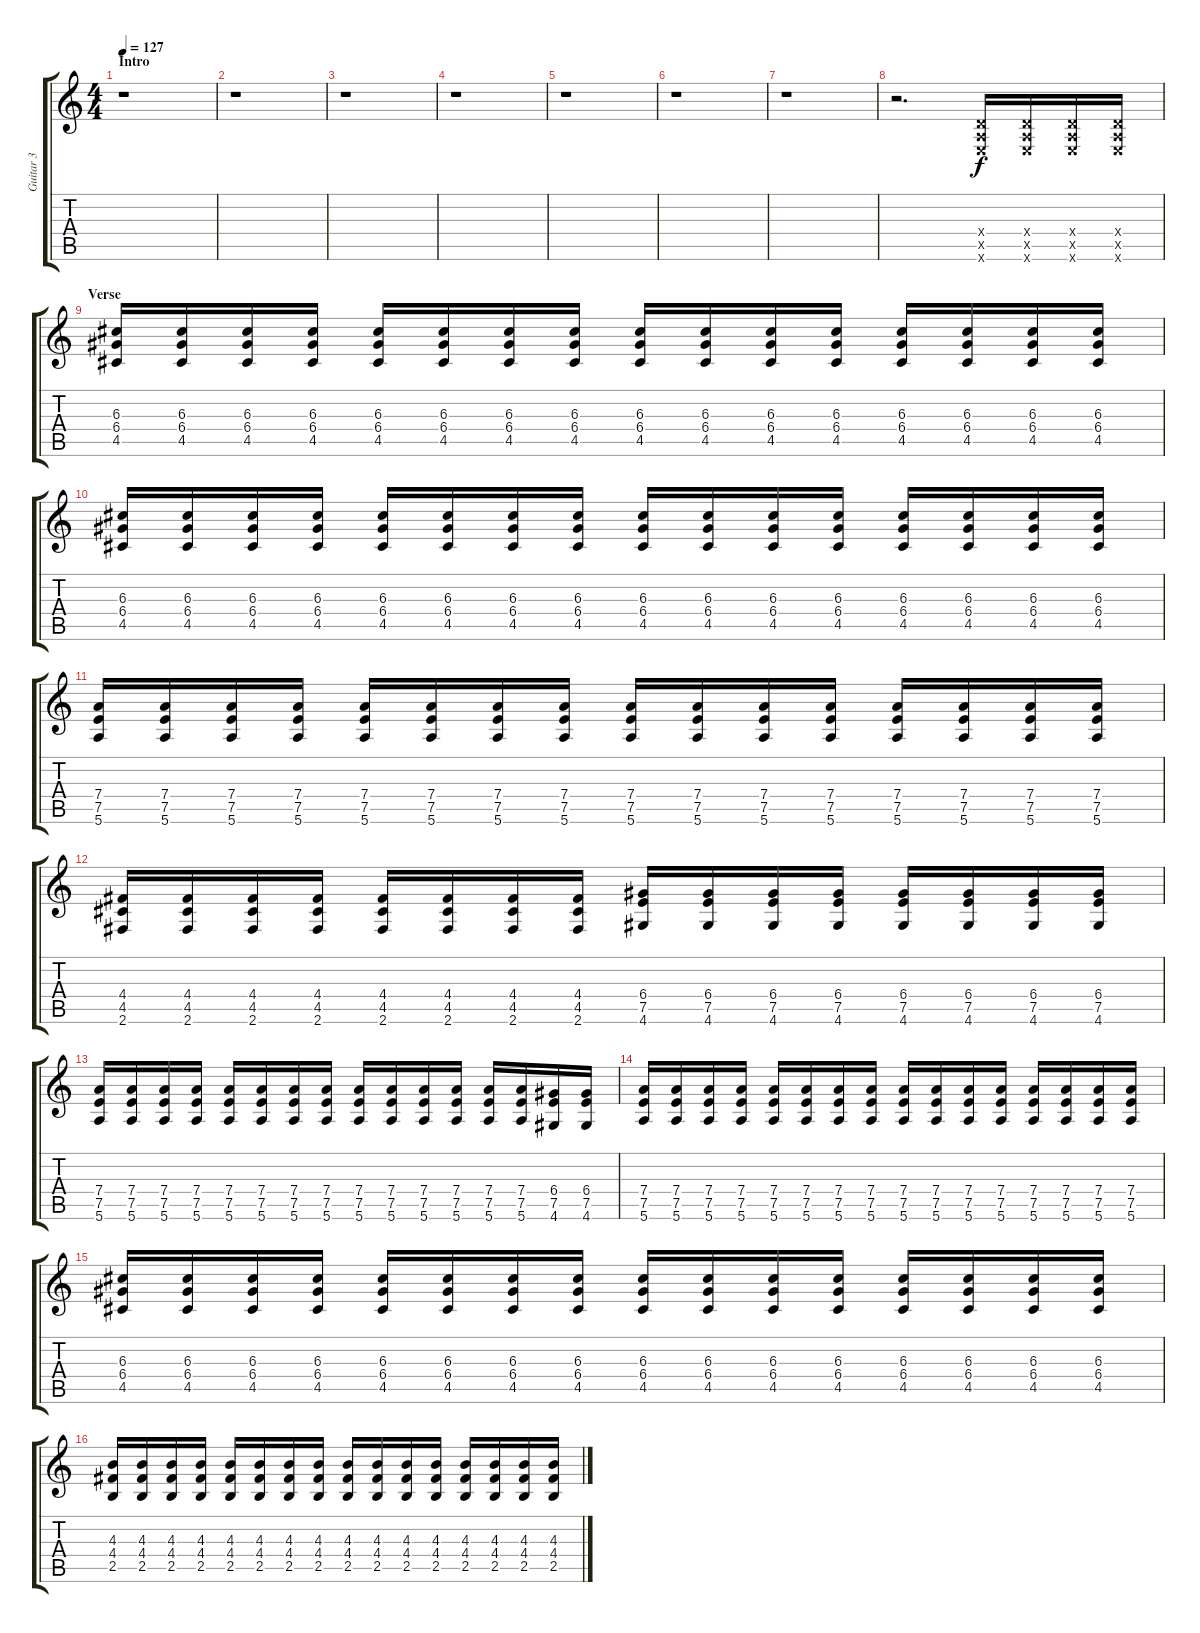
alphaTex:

\track ("Guitar 3" "Guitar 3") {instrument distortionguitar}
\staff {score tabs}
\tuning (E4 B3 G3 D3 A2 E2) {hide}
\ts (4 4)
\section ("" "Intro")
\tempo 127
\clef g2
\ks c
r.1{dy f instrument distortionguitar} |
r.1 |
r.1 |
r.1 |
r.1 |
r.1 |
r.1 |
r.2{d} (0.4{x} 0.5{x} 0.6{x}).16 (0.4{x} 0.5{x} 0.6{x}).16 (0.4{x} 0.5{x} 0.6{x}).16 (0.4{x} 0.5{x} 0.6{x}).16 |
\section ("" "Verse")
(6.3 6.4 4.5).16 (6.3 6.4 4.5).16 (6.3 6.4 4.5).16 (6.3 6.4 4.5).16 (6.3 6.4 4.5).16 (6.3 6.4 4.5).16 (6.3 6.4 4.5).16 (6.3 6.4 4.5).16 (6.3 6.4 4.5).16 (6.3 6.4 4.5).16 (6.3 6.4 4.5).16 (6.3 6.4 4.5).16 (6.3 6.4 4.5).16 (6.3 6.4 4.5).16 (6.3 6.4 4.5).16 (6.3 6.4 4.5).16 |
(6.3 6.4 4.5).16 (6.3 6.4 4.5).16 (6.3 6.4 4.5).16 (6.3 6.4 4.5).16 (6.3 6.4 4.5).16 (6.3 6.4 4.5).16 (6.3 6.4 4.5).16 (6.3 6.4 4.5).16 (6.3 6.4 4.5).16 (6.3 6.4 4.5).16 (6.3 6.4 4.5).16 (6.3 6.4 4.5).16 (6.3 6.4 4.5).16 (6.3 6.4 4.5).16 (6.3 6.4 4.5).16 (6.3 6.4 4.5).16 |
(7.4 7.5 5.6).16 (7.4 7.5 5.6).16 (7.4 7.5 5.6).16 (7.4 7.5 5.6).16 (7.4 7.5 5.6).16 (7.4 7.5 5.6).16 (7.4 7.5 5.6).16 (7.4 7.5 5.6).16 (7.4 7.5 5.6).16 (7.4 7.5 5.6).16 (7.4 7.5 5.6).16 (7.4 7.5 5.6).16 (7.4 7.5 5.6).16 (7.4 7.5 5.6).16 (7.4 7.5 5.6).16 (7.4 7.5 5.6).16 |
(4.4 4.5 2.6).16 (4.4 4.5 2.6).16 (4.4 4.5 2.6).16 (4.4 4.5 2.6).16 (4.4 4.5 2.6).16 (4.4 4.5 2.6).16 (4.4 4.5 2.6).16 (4.4 4.5 2.6).16 (6.4 7.5 4.6).16 (6.4 7.5 4.6).16 (6.4 7.5 4.6).16 (6.4 7.5 4.6).16 (6.4 7.5 4.6).16 (6.4 7.5 4.6).16 (6.4 7.5 4.6).16 (6.4 7.5 4.6).16 |
(7.4 7.5 5.6).16 (7.4 7.5 5.6).16 (7.4 7.5 5.6).16 (7.4 7.5 5.6).16 (7.4 7.5 5.6).16 (7.4 7.5 5.6).16 (7.4 7.5 5.6).16 (7.4 7.5 5.6).16 (7.4 7.5 5.6).16 (7.4 7.5 5.6).16 (7.4 7.5 5.6).16 (7.4 7.5 5.6).16 (7.4 7.5 5.6).16 (7.4 7.5 5.6).16 (6.4 7.5 4.6).16 (6.4 7.5 4.6).16 |
(7.4 7.5 5.6).16 (7.4 7.5 5.6).16 (7.4 7.5 5.6).16 (7.4 7.5 5.6).16 (7.4 7.5 5.6).16 (7.4 7.5 5.6).16 (7.4 7.5 5.6).16 (7.4 7.5 5.6).16 (7.4 7.5 5.6).16 (7.4 7.5 5.6).16 (7.4 7.5 5.6).16 (7.4 7.5 5.6).16 (7.4 7.5 5.6).16 (7.4 7.5 5.6).16 (7.4 7.5 5.6).16 (7.4 7.5 5.6).16 |
(6.3 6.4 4.5).16 (6.3 6.4 4.5).16 (6.3 6.4 4.5).16 (6.3 6.4 4.5).16 (6.3 6.4 4.5).16 (6.3 6.4 4.5).16 (6.3 6.4 4.5).16 (6.3 6.4 4.5).16 (6.3 6.4 4.5).16 (6.3 6.4 4.5).16 (6.3 6.4 4.5).16 (6.3 6.4 4.5).16 (6.3 6.4 4.5).16 (6.3 6.4 4.5).16 (6.3 6.4 4.5).16 (6.3 6.4 4.5).16 |
(4.3 4.4 2.5).16 (4.3 4.4 2.5).16 (4.3 4.4 2.5).16 (4.3 4.4 2.5).16 (4.3 4.4 2.5).16 (4.3 4.4 2.5).16 (4.3 4.4 2.5).16 (4.3 4.4 2.5).16 (4.3 4.4 2.5).16 (4.3 4.4 2.5).16 (4.3 4.4 2.5).16 (4.3 4.4 2.5).16 (4.3 4.4 2.5).16 (4.3 4.4 2.5).16 (4.3 4.4 2.5).16 (4.3 4.4 2.5).16
